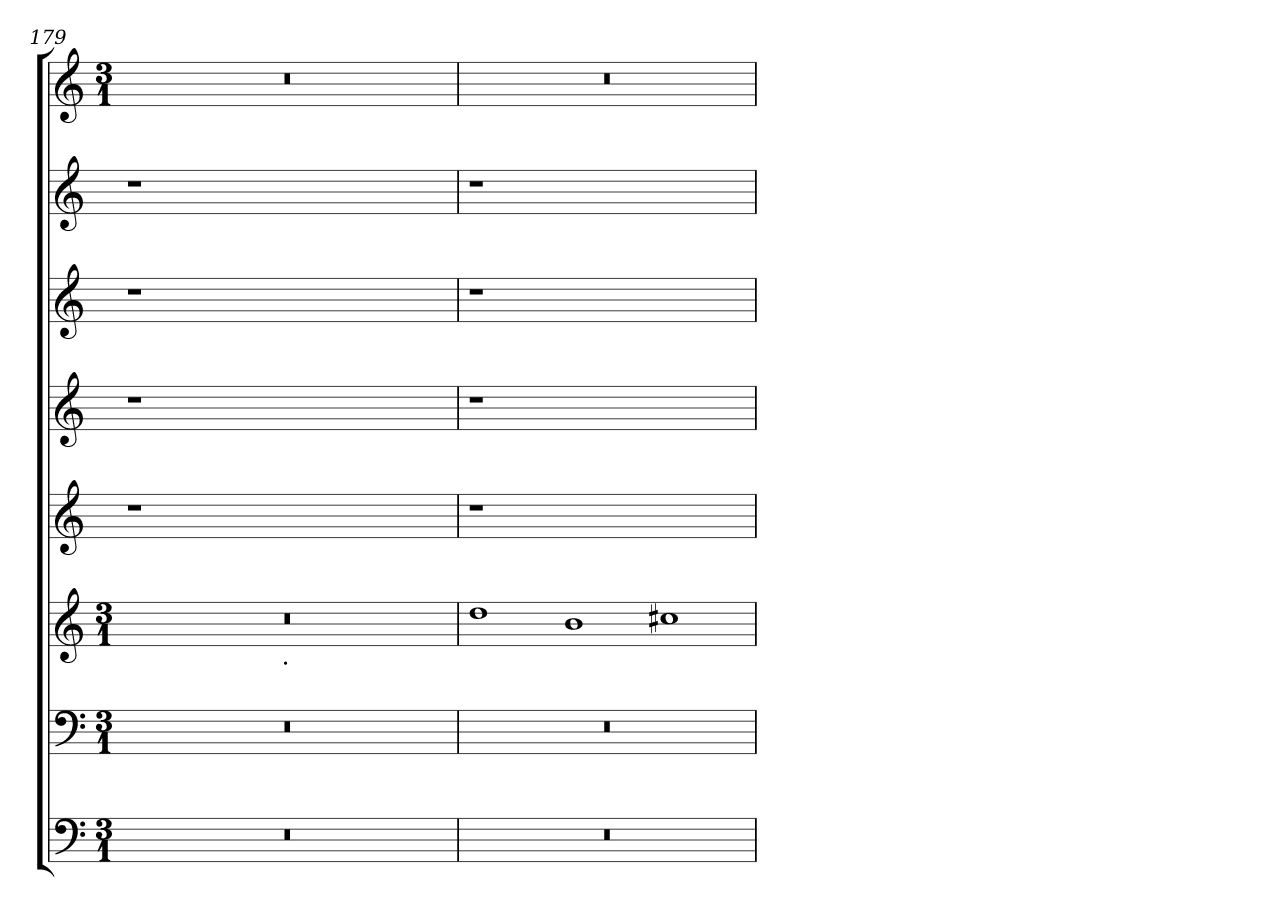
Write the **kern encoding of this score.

**kern	**kern	**kern	**kern	**kern	**kern	**kern	**kern
*part8	*part7	*part6	*part5	*part4	*part3	*part2	*part1
*staff8	*staff7	*staff6	*staff5	*staff4	*staff3	*staff2	*staff1
!!LO:LB:g=z
*clefF4	*clefF4	*clefG2	*clefG2	*clefG2	*clefG2	*clefG2	*clefG2
*k[]	*k[]	*k[]	*k[]	*k[]	*k[]	*k[]	*k[]
*C:	*C:	*C:	*C:	*C:	*C:	*C:	*C:
*M3/1	*M3/1	*M3/1	*	*	*	*	*M3/1
=179	=179	=179	=179	=179	=179	=179	=179
*	*	*^	*	*	*	*	*
0.r	0.r	0.r	1ryy	1r	1r	1r	1r	0.r
.	.	.	4..ryy	0ryy	0ryy	0ryy	0ryy	.
!	!	!	!LO:TX:b:t=.	!	!	!	!	!
.	.	.	1ryy	.	.	.	.	.
.	.	.	2ryy	.	.	.	.	.
.	.	.	16ryy	.	.	.	.	.
*	*	*v	*v	*	*	*	*	*
=180	=180	=180	=180	=180	=180	=180	=180
0.r	0.r	1dd	1r	1r	1r	1r	0.r
.	.	1b	0ryy	0ryy	0ryy	0ryy	.
.	.	1cc#X	.	.	.	.	.
=	=	=	=	=	=	=	=
*-	*-	*-	*-	*-	*-	*-	*-
